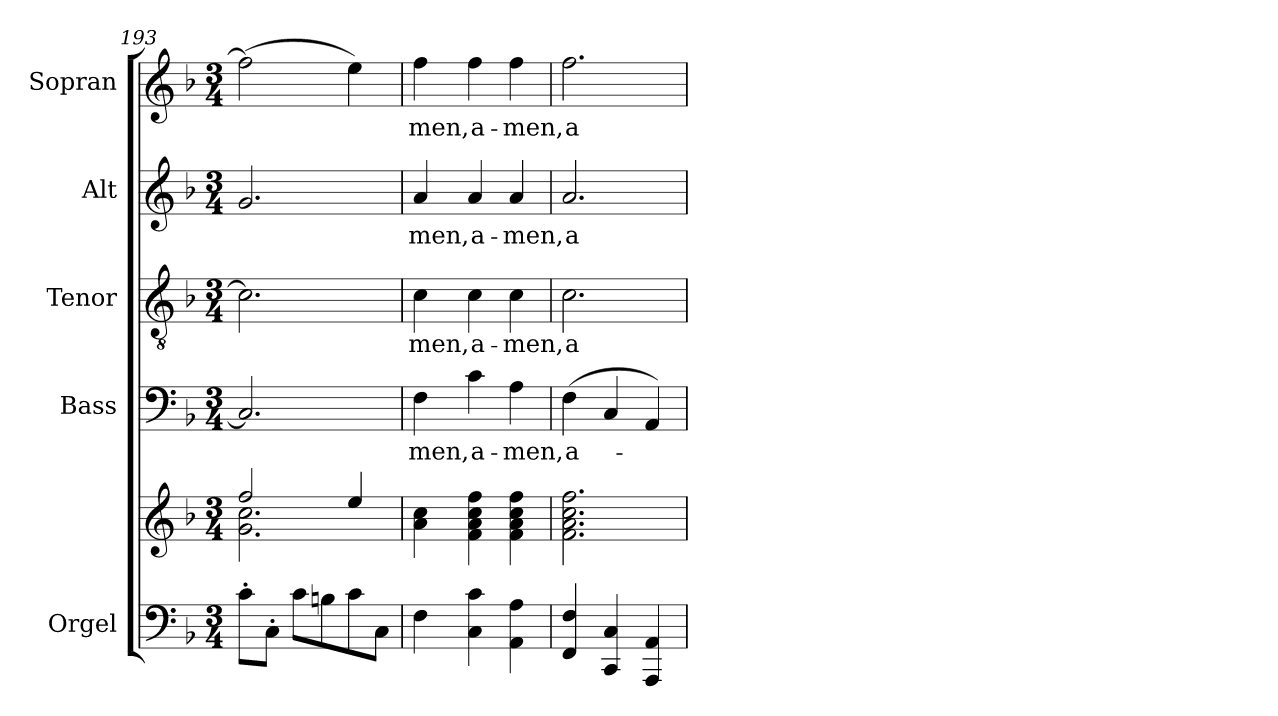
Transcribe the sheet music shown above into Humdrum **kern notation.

**kern	**kern	**kern	**text	**kern	**text	**kern	**text	**kern	**text
*part5	*part5	*part4	*part4	*part3	*part3	*part2	*part2	*part1	*part1
*staff6	*staff5	*staff4	*staff4	*staff3	*staff3	*staff2	*staff2	*staff1	*staff1
*I"Orgel	*	*I"Bass	*	*I"Tenor	*	*I"Alt	*	*I"Sopran	*
*I'Org.	*	*I'B.	*	*I'T.	*	*I'A.	*	*I'S.	*
*clefF4	*clefG2	*clefF4	*	*clefGv2	*	*clefG2	*	*clefG2	*
*k[b-]	*k[b-]	*k[b-]	*	*k[b-]	*	*k[b-]	*	*k[b-]	*
*F:	*F:	*F:	*	*F:	*	*F:	*	*F:	*
*M3/4	*M3/4	*M3/4	*	*M3/4	*	*M3/4	*	*M3/4	*
=193	=193	=193	=193	=193	=193	=193	=193	=193	=193
*	*^	*	*	*	*	*	*	*	*
8c'>\L	2ff/	2.g\ 2.cc\	2.C/]	.	2.c\]	.	2.g/	.	(>2ff\]	.
8C'>\J	.	.	.	.	.	.	.	.	.	.
8c\L	.	.	.	.	.	.	.	.	.	.
8Bn\	.	.	.	.	.	.	.	.	.	.
8c\	4ee/	.	.	.	.	.	.	.	4ee\)	.
8C\J	.	.	.	.	.	.	.	.	.	.
*	*v	*v	*	*	*	*	*	*	*	*
=194	=194	=194	=194	=194	=194	=194	=194	=194	=194
!	!	!	!LO:LY:b	!	!LO:LY:b	!	!LO:LY:b	!	!LO:LY:b
4F\	4a\ 4cc\	4F\	-men,	4c\	-men,	4a/	-men,	4ff\	-men,
!	!	!	!LO:LY:b	!	!LO:LY:b	!	!LO:LY:b	!	!LO:LY:b
4C\ 4c\	4f\ 4a\ 4cc\ 4ff\	4c\	a-	4c\	a-	4a/	a-	4ff\	a-
!	!	!	!LO:LY:b	!	!LO:LY:b	!	!LO:LY:b	!	!LO:LY:b
4AA\ 4A\	4f\ 4a\ 4cc\ 4ff\	4A\	-men,	4c\	-men,	4a/	-men,	4ff\	-men,
=195	=195	=195	=195	=195	=195	=195	=195	=195	=195
!	!	!	!LO:LY:b	!	!LO:LY:b	!	!LO:LY:b	!	!LO:LY:b
4FF/ 4F/	2.f\ 2.a\ 2.cc\ 2.ff\	(>4F\	a-	2.c\	a-	2.a/	a-	2.ff\	a-
4CC/ 4C/	.	4C/	.	.	.	.	.	.	.
4AAA/ 4AA/	.	4AA/)	.	.	.	.	.	.	.
=	=	=	=	=	=	=	=	=	=
*-	*-	*-	*-	*-	*-	*-	*-	*-	*-
